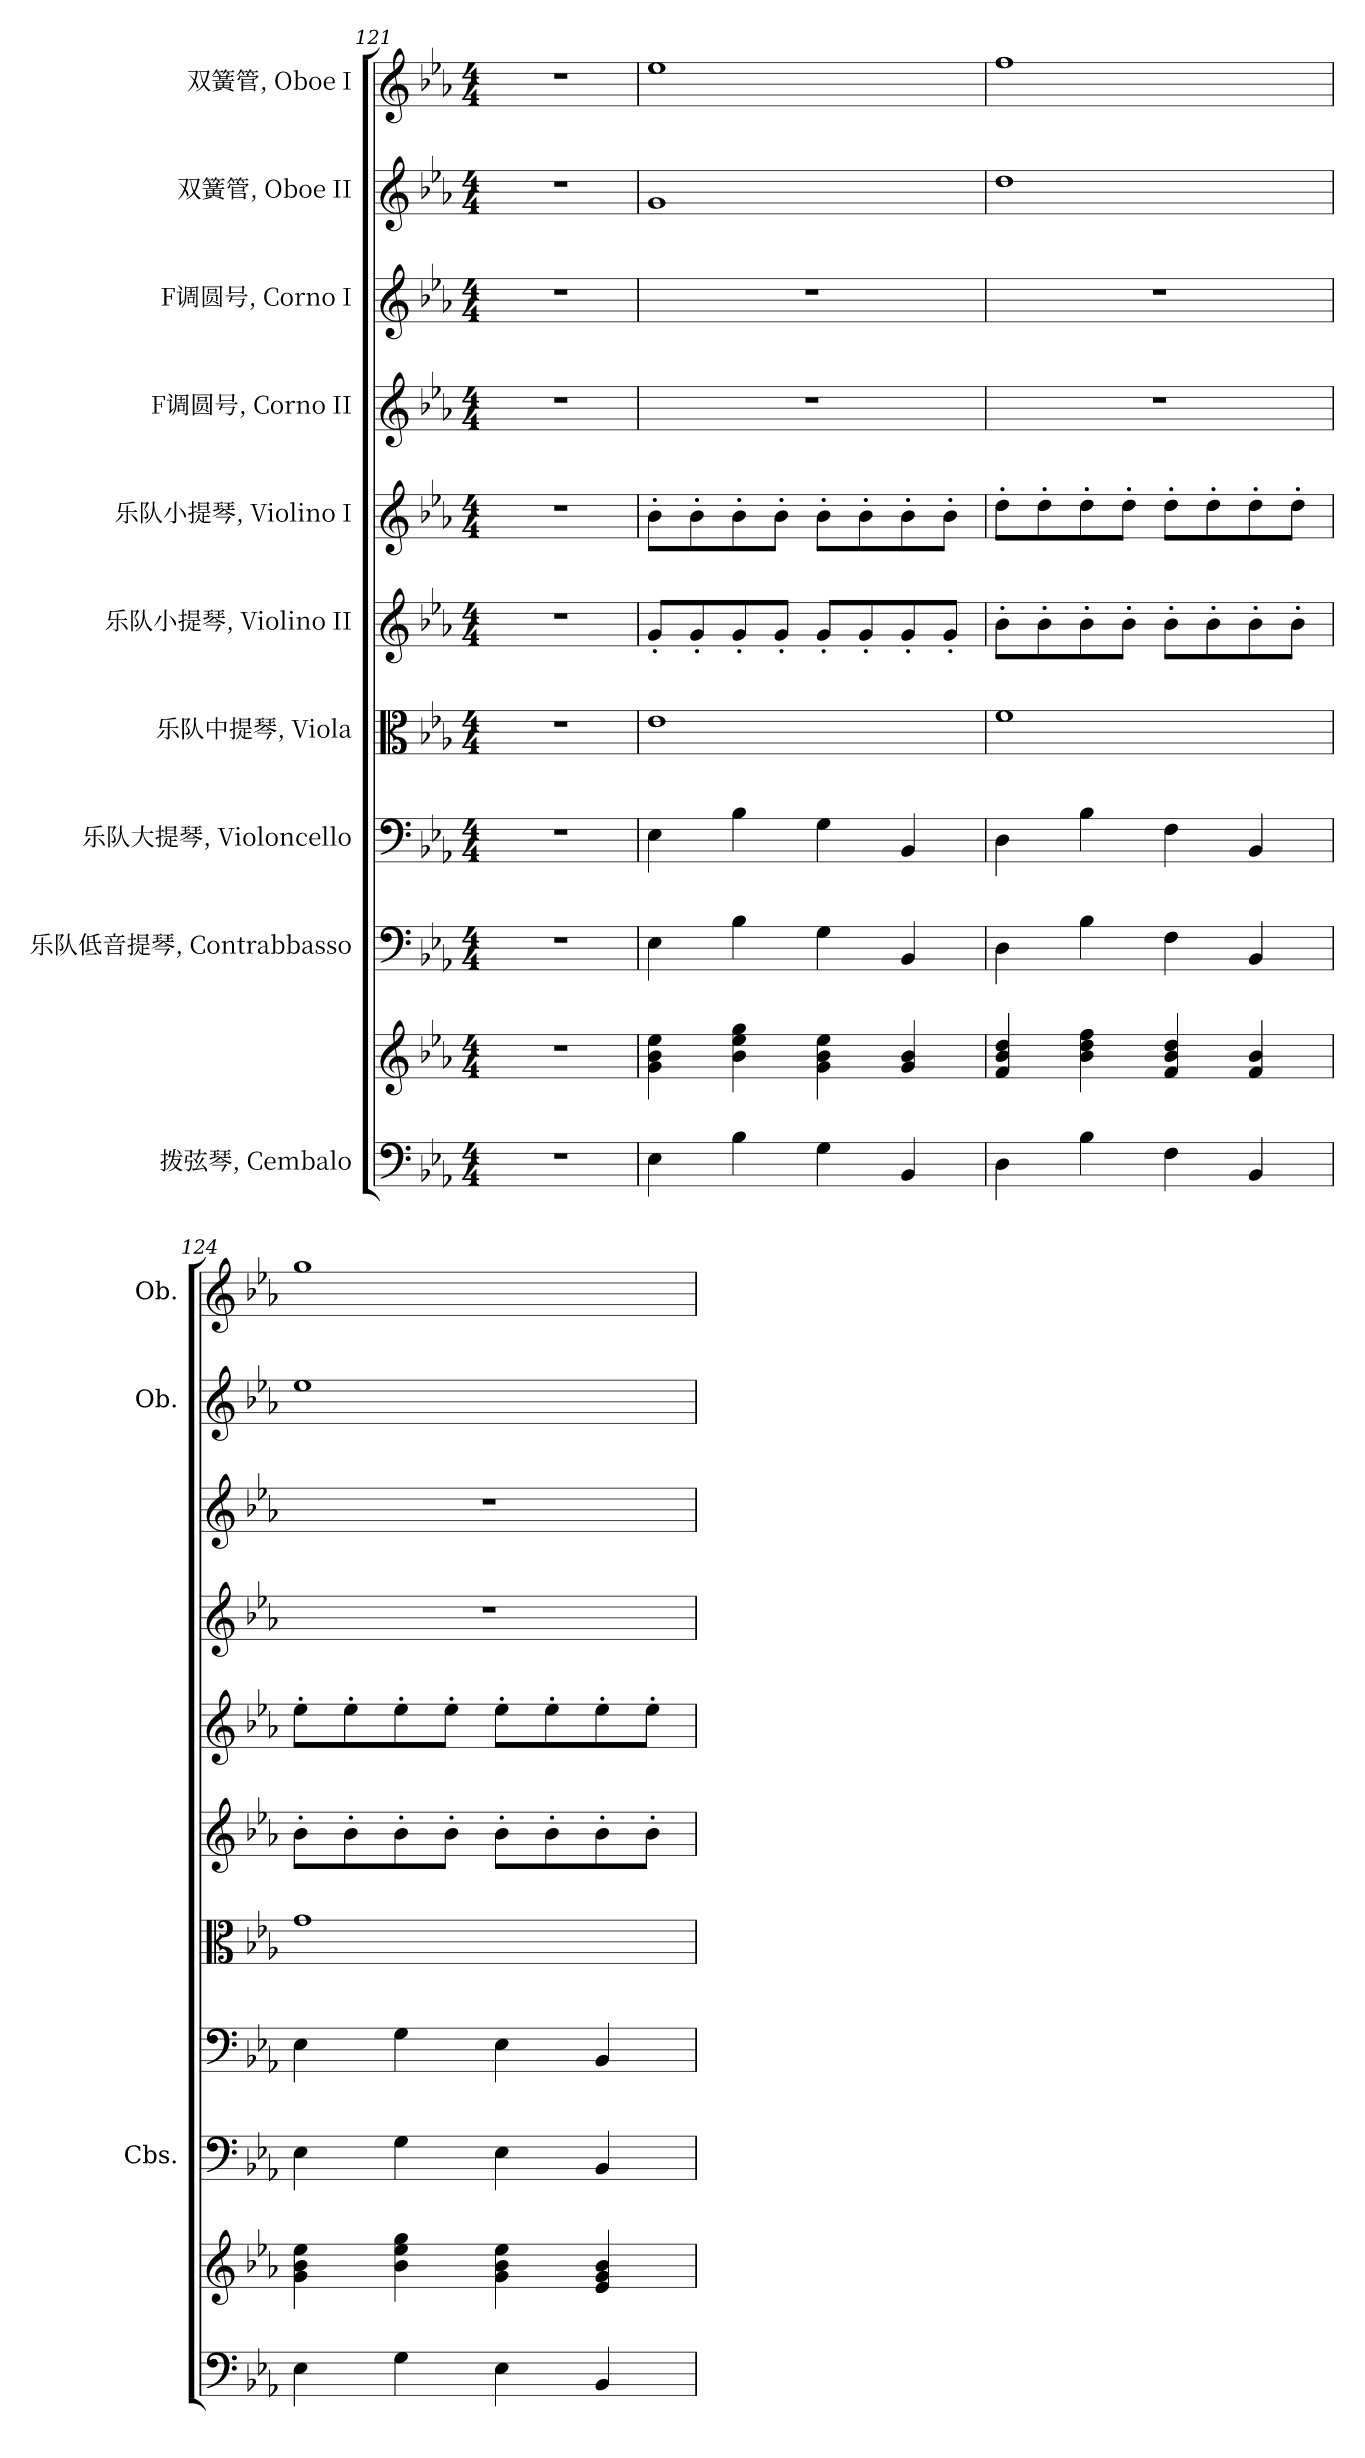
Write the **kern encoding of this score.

**kern	**kern	**kern	**kern	**kern	**kern	**kern	**kern	**kern	**kern	**kern
*part10	*part10	*part9	*part8	*part7	*part6	*part5	*part4	*part3	*part2	*part1
*staff11	*staff10	*staff9	*staff8	*staff7	*staff6	*staff5	*staff4	*staff3	*staff2	*staff1
*I"拨弦琴, Cembalo	*	*I"乐队低音提琴, Contrabbasso	*I"乐队大提琴, Violoncello	*I"乐队中提琴, Viola	*I"乐队小提琴, Violino II	*I"乐队小提琴, Violino I	*I"F调圆号, Corno II	*I"F调圆号, Corno I	*I"双簧管, Oboe II	*I"双簧管, Oboe I
*	*	*I'Cbs.	*	*	*	*	*	*	*I'Ob.	*I'Ob.
*clefF4	*clefG2	*clefF4	*clefF4	*clefC3	*clefG2	*clefG2	*clefG2	*clefG2	*clefG2	*clefG2
*	*	*ITrd7c12	*	*	*	*	*ITrd4c7	*ITrd4c7	*	*
*k[b-e-a-]	*k[b-e-a-]	*k[b-e-a-]	*k[b-e-a-]	*k[b-e-a-]	*k[b-e-a-]	*k[b-e-a-]	*k[b-e-a-d-]	*k[b-e-a-d-]	*k[b-e-a-]	*k[b-e-a-]
*M4/4	*M4/4	*M4/4	*M4/4	*M4/4	*M4/4	*M4/4	*M4/4	*M4/4	*M4/4	*M4/4
=121	=121	=121	=121	=121	=121	=121	=121	=121	=121	=121
1r	1r	1r	1r	1r	1r	1r	1r	1r	1r	1r
=122	=122	=122	=122	=122	=122	=122	=122	=122	=122	=122
*	*	*	*	*	*	*	*	*	*	*MM132
4E-\	4g\ 4b-\ 4ee-\	4EE-\	4E-\	1e-	8g'/L	8b-'\L	1r	1r	1g	1ee-
.	.	.	.	.	8g'/	8b-'\	.	.	.	.
4B-\	4b-\ 4ee-\ 4gg\	4BB-\	4B-\	.	8g'/	8b-'\	.	.	.	.
.	.	.	.	.	8g'/J	8b-'\J	.	.	.	.
4G\	4g\ 4b-\ 4ee-\	4GG\	4G\	.	8g'/L	8b-'\L	.	.	.	.
.	.	.	.	.	8g'/	8b-'\	.	.	.	.
4BB-/	4g/ 4b-/	4BBB-/	4BB-/	.	8g'/	8b-'\	.	.	.	.
.	.	.	.	.	8g'/J	8b-'\J	.	.	.	.
!!LO:PB:g=z
=123	=123	=123	=123	=123	=123	=123	=123	=123	=123	=123
4D\	4f/ 4b-/ 4dd/	4DD\	4D\	1f	8b-'\L	8dd'\L	1r	1r	1dd	1ff
.	.	.	.	.	8b-'\	8dd'\	.	.	.	.
4B-\	4b-\ 4dd\ 4ff\	4BB-\	4B-\	.	8b-'\	8dd'\	.	.	.	.
.	.	.	.	.	8b-'\J	8dd'\J	.	.	.	.
4F\	4f/ 4b-/ 4dd/	4FF\	4F\	.	8b-'\L	8dd'\L	.	.	.	.
.	.	.	.	.	8b-'\	8dd'\	.	.	.	.
4BB-/	4f/ 4b-/	4BBB-/	4BB-/	.	8b-'\	8dd'\	.	.	.	.
.	.	.	.	.	8b-'\J	8dd'\J	.	.	.	.
=124	=124	=124	=124	=124	=124	=124	=124	=124	=124	=124
4E-\	4g\ 4b-\ 4ee-\	4EE-\	4E-\	1g	8b-'\L	8ee-'\L	1r	1r	1ee-	1gg
.	.	.	.	.	8b-'\	8ee-'\	.	.	.	.
4G\	4b-\ 4ee-\ 4gg\	4GG\	4G\	.	8b-'\	8ee-'\	.	.	.	.
.	.	.	.	.	8b-'\J	8ee-'\J	.	.	.	.
4E-\	4g\ 4b-\ 4ee-\	4EE-\	4E-\	.	8b-'\L	8ee-'\L	.	.	.	.
.	.	.	.	.	8b-'\	8ee-'\	.	.	.	.
4BB-/	4e-/ 4g/ 4b-/	4BBB-/	4BB-/	.	8b-'\	8ee-'\	.	.	.	.
.	.	.	.	.	8b-'\J	8ee-'\J	.	.	.	.
=	=	=	=	=	=	=	=	=	=	=
*-	*-	*-	*-	*-	*-	*-	*-	*-	*-	*-
